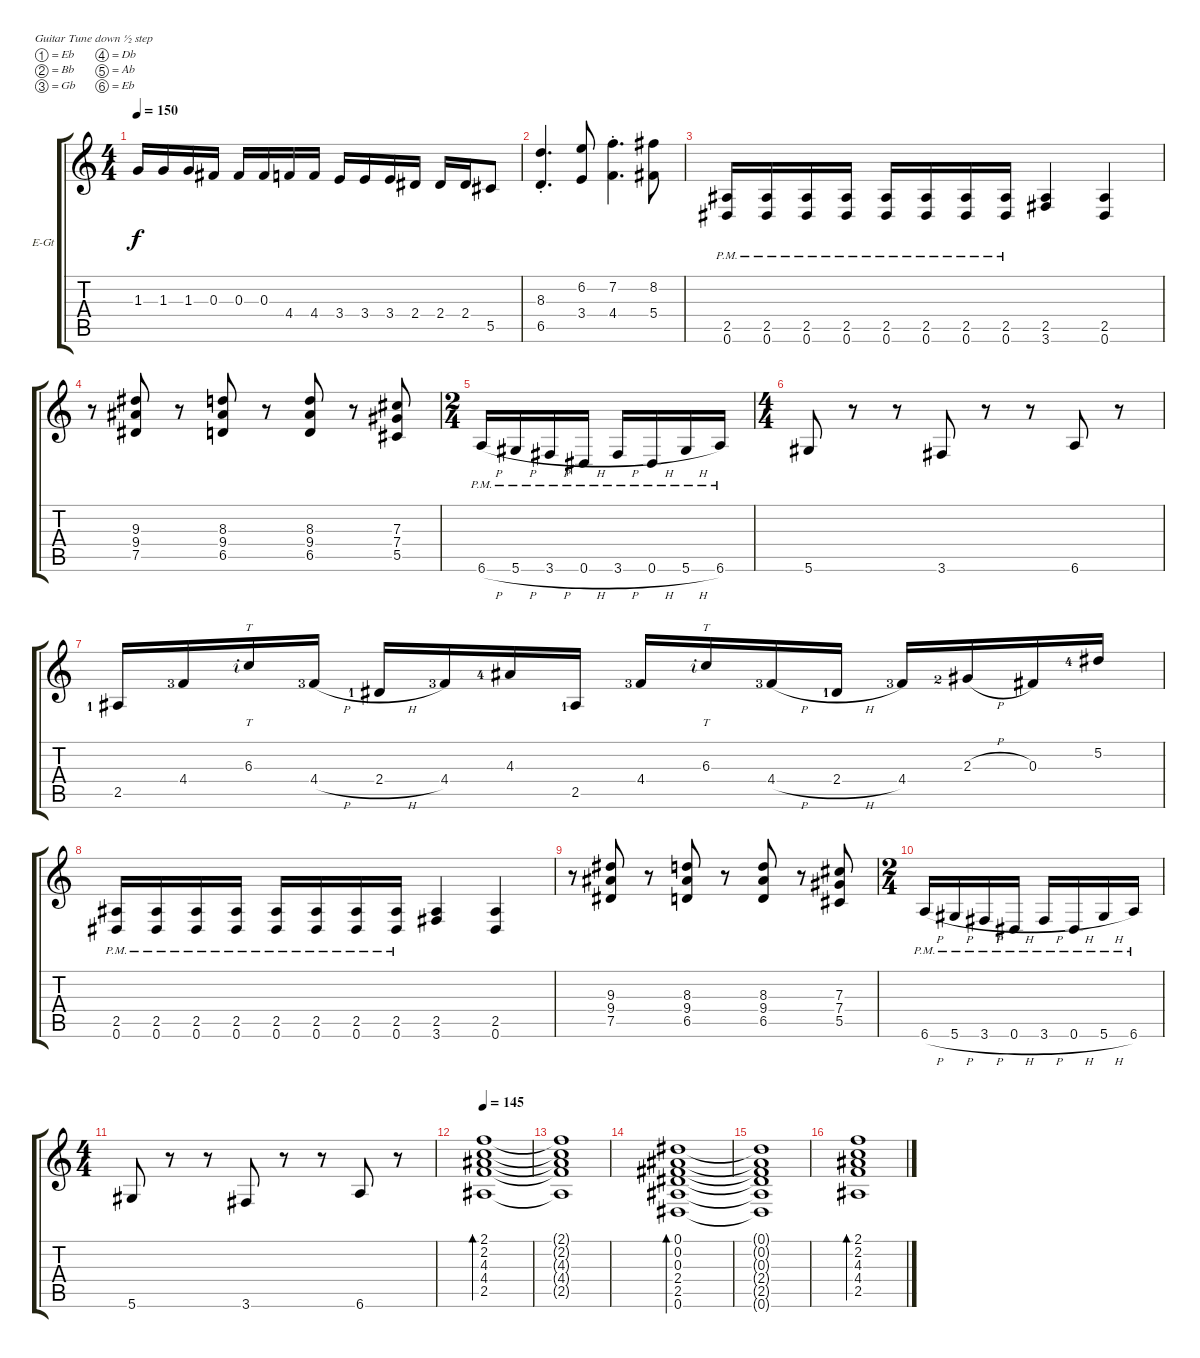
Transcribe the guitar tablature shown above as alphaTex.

\bracketExtendMode groupsimilarinstruments
\firstSystemTrackNameOrientation horizontal
\otherSystemsTrackNameOrientation horizontal
\track ("Tim Millar" "E-Gt") {instrument overdrivenguitar}
\staff {score tabs}
\tuning (Eb4 Bb3 Gb3 Db3 Ab2 Eb2)
\ts (4 4)
\tempo 150
\clef g2
\ks c
1.3.16{dy f} 1.3.16 1.3.16 0.3.16 0.3.16 0.3.16 4.4.16 4.4.16 3.4.16 3.4.16 3.4.16 2.4.16 2.4.16 2.4.16 5.5.8 |
(8.3{st} 6.5{st}).4{d} (6.2 3.4).8 (7.2{st} 4.4{st}).4{d} (8.2 5.4).8 |
(2.5{pm} 0.6{pm}).16 (2.5{pm} 0.6{pm}).16 (2.5{pm} 0.6{pm}).16 (2.5{pm} 0.6{pm}).16 (2.5{pm} 0.6{pm}).16 (2.5{pm} 0.6{pm}).16 (2.5{pm} 0.6{pm}).16 (2.5{pm} 0.6{pm}).16 (2.5 3.6).4 (2.5 0.6).4 |
r.8 (9.3 9.4 7.5).8 r.8 (8.3 9.4 6.5).8 r.8 (8.3 9.4 6.5).8 r.8 (7.3 7.4 5.5).8 |
\ts (2 4)
\beaming (8 2 2)
6.6{h pm}.16 5.6{h pm}.16 3.6{h pm}.16 0.6{h pm}.16 3.6{h pm}.16 0.6{h pm}.16 5.6{h pm}.16 6.6{pm}.16 |
\ts (4 4)
\beaming (8 2 2 2 2)
5.6.8 r.8 r.8 3.6.8 r.8 r.8 6.6.8 r.8 |
2.5{lf 2}.16 4.4{lf 4}.16 6.3{rf 2}.16{tt} 4.4{h lf 4}.16 2.4{h lf 2}.16 4.4{lf 4}.16 4.3{lf 5}.16 2.5{lf 2}.16 4.4{lf 4}.16 6.3{rf 2}.16{tt} 4.4{h lf 4}.16 2.4{h lf 2}.16 4.4{lf 4}.16 2.3{h lf 3}.16 0.3.16 5.2{lf 5}.16 |
(2.5{pm} 0.6{pm}).16 (2.5{pm} 0.6{pm}).16 (2.5{pm} 0.6{pm}).16 (2.5{pm} 0.6{pm}).16 (2.5{pm} 0.6{pm}).16 (2.5{pm} 0.6{pm}).16 (2.5{pm} 0.6{pm}).16 (2.5{pm} 0.6{pm}).16 (2.5 3.6).4 (2.5 0.6).4 |
r.8 (9.3 9.4 7.5).8 r.8 (8.3 9.4 6.5).8 r.8 (8.3 9.4 6.5).8 r.8 (7.3 7.4 5.5).8 |
\ts (2 4)
\beaming (8 2 2)
6.6{h pm}.16 5.6{h pm}.16 3.6{h pm}.16 0.6{h pm}.16 3.6{h pm}.16 0.6{h pm}.16 5.6{h pm}.16 6.6{pm}.16 |
\ts (4 4)
\beaming (8 2 2 2 2)
5.6.8 r.8 r.8 3.6.8 r.8 r.8 6.6.8 r.8 |
\tempo 145
(2.1 2.2 4.3 4.4 2.5).1{bd 480} |
(2.1{t} 2.2{t} 4.3{t} 4.4{t} 2.5{t}).1 |
(0.1 0.2 0.3 2.4 2.5 0.6).1{bd 480} |
(0.1{t} 0.2{t} 0.3{t} 2.4{t} 2.5{t} 0.6{t}).1 |
(2.1 2.2 4.3 4.4 2.5).1{bd 480}
